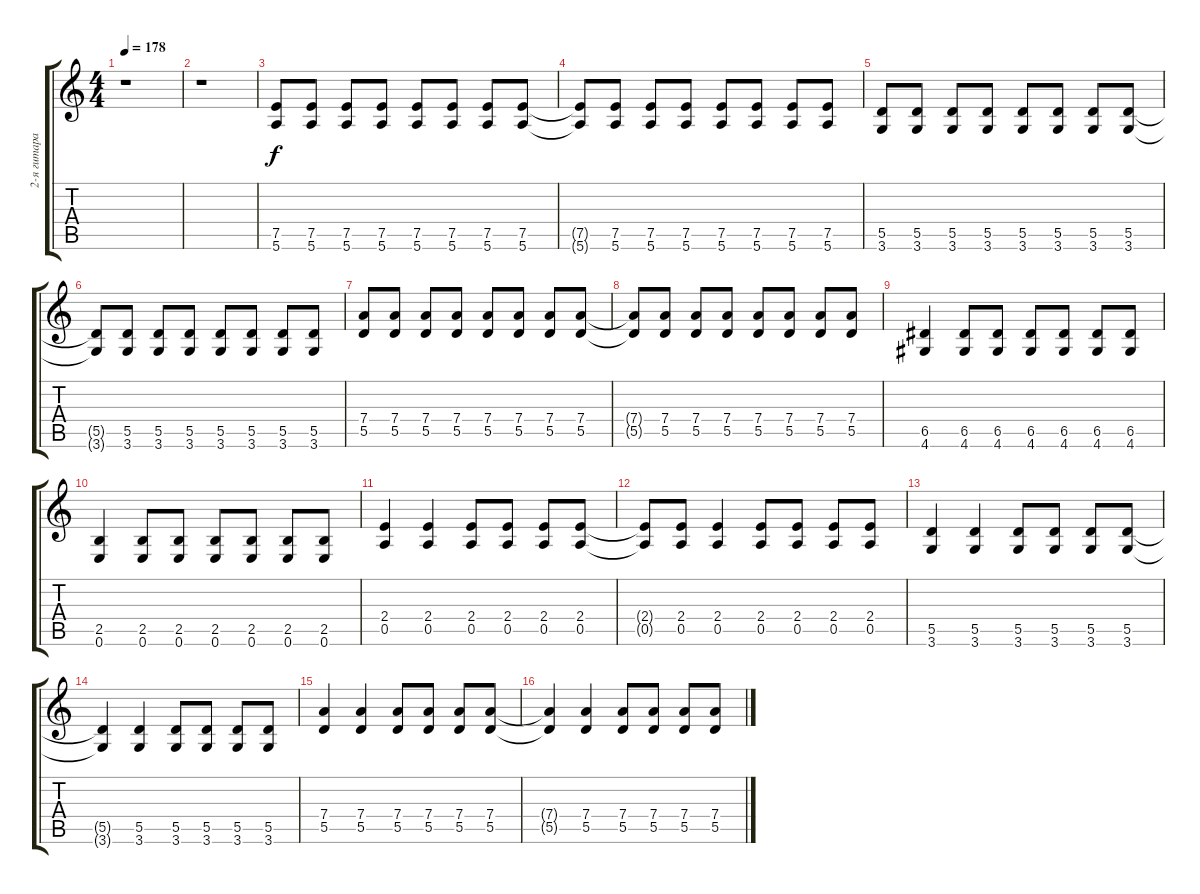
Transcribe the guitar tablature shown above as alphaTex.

\track ("2-я гитара" "2-я гитара") {instrument distortionguitar}
\staff {score tabs}
\tuning (E4 B3 G3 D3 A2 E2) {hide}
\ts (4 4)
\tempo 178
\clef g2
\ks c
r.1{dy f instrument distortionguitar} |
r.1 |
(7.5 5.6).8 (7.5 5.6).8 (7.5 5.6).8 (7.5 5.6).8 (7.5 5.6).8 (7.5 5.6).8 (7.5 5.6).8 (7.5 5.6).8 |
(7.5{t} 5.6{t}).8 (7.5 5.6).8 (7.5 5.6).8 (7.5 5.6).8 (7.5 5.6).8 (7.5 5.6).8 (7.5 5.6).8 (7.5 5.6).8 |
(5.5 3.6).8 (5.5 3.6).8 (5.5 3.6).8 (5.5 3.6).8 (5.5 3.6).8 (5.5 3.6).8 (5.5 3.6).8 (5.5 3.6).8 |
(5.5{t} 3.6{t}).8 (5.5 3.6).8 (5.5 3.6).8 (5.5 3.6).8 (5.5 3.6).8 (5.5 3.6).8 (5.5 3.6).8 (5.5 3.6).8 |
(7.4 5.5).8 (7.4 5.5).8 (7.4 5.5).8 (7.4 5.5).8 (7.4 5.5).8 (7.4 5.5).8 (7.4 5.5).8 (7.4 5.5).8 |
(7.4{t} 5.5{t}).8 (7.4 5.5).8 (7.4 5.5).8 (7.4 5.5).8 (7.4 5.5).8 (7.4 5.5).8 (7.4 5.5).8 (7.4 5.5).8 |
(6.5 4.6).4 (6.5 4.6).8 (6.5 4.6).8 (6.5 4.6).8 (6.5 4.6).8 (6.5 4.6).8 (6.5 4.6).8 |
(2.5 0.6).4 (2.5 0.6).8 (2.5 0.6).8 (2.5 0.6).8 (2.5 0.6).8 (2.5 0.6).8 (2.5 0.6).8 |
(2.4 0.5).4 (2.4 0.5).4 (2.4 0.5).8 (2.4 0.5).8 (2.4 0.5).8 (2.4 0.5).8 |
(2.4{t} 0.5{t}).8 (2.4 0.5).8 (2.4 0.5).4 (2.4 0.5).8 (2.4 0.5).8 (2.4 0.5).8 (2.4 0.5).8 |
(5.5 3.6).4 (5.5 3.6).4 (5.5 3.6).8 (5.5 3.6).8 (5.5 3.6).8 (5.5 3.6).8 |
(5.5{t} 3.6{t}).4 (5.5 3.6).4 (5.5 3.6).8 (5.5 3.6).8 (5.5 3.6).8 (5.5 3.6).8 |
(7.4 5.5).4 (7.4 5.5).4 (7.4 5.5).8 (7.4 5.5).8 (7.4 5.5).8 (7.4 5.5).8 |
(7.4{t} 5.5{t}).4 (7.4 5.5).4 (7.4 5.5).8 (7.4 5.5).8 (7.4 5.5).8 (7.4 5.5).8
